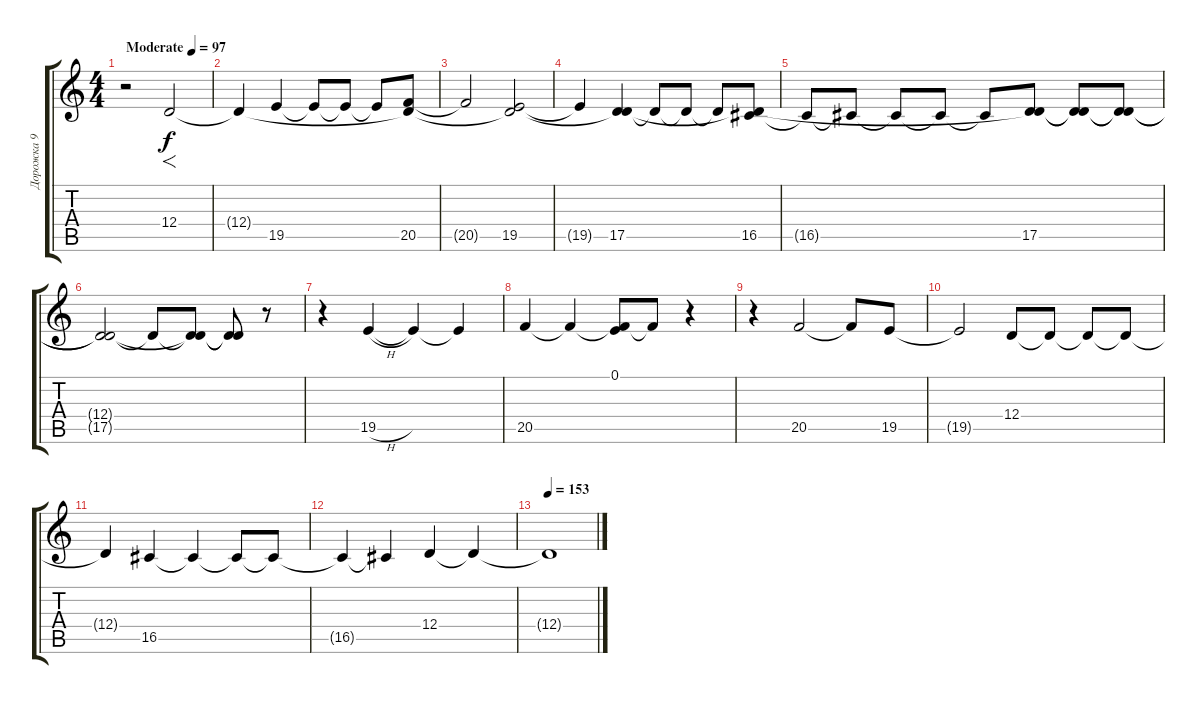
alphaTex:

\track ("Дорожка 9" "Дорожка 9") {instrument choiraahs}
\staff {score tabs}
\tuning (E4 B3 G3 D3 A2 E2) {hide}
\ts (4 4)
\tempo (97 "Moderate")
\tempo 100
\tempo (97 "Moderate")
\clef g2
\ks c
r.2{dy f instrument choiraahs} 12.4.2{f} |
12.4{t}.4 19.5.4 19.5{t}.8 19.5{t}.8 19.5{t}.8 (12.4{t} 20.5).8 |
20.5{t}.2 (12.4{t} 19.5).2 |
19.5{t}.4 (12.4{t} 17.5).4 17.5{t}.8 17.5{t}.8 17.5{t}.8 (12.4{t} 16.5).8 |
16.5{t}.8 16.5{t}.8 16.5{t}.8 16.5{t}.8 16.5{t}.8 (12.4{t} 17.5).8 (12.4{t} 17.5{t}).8 (12.4{t} 17.5{t}).8 |
(12.4{t} 17.5{t}).2 17.5{t}.8 (12.4{t} 17.5{t}).8 (12.4{t} 17.5{t}).8 r.8 |
r.4 19.5{h}.4 19.5{t}.4 19.5{t}.4 |
20.5.4 20.5{t}.4 (0.1 20.5{t}).8 20.5{t}.8 r.4 |
r.4 20.5.2 20.5{t}.8 19.5.8 |
19.5{t}.2 12.4.8 12.4{t}.8 12.4{t}.8 12.4{t}.8 |
12.4{t}.4 16.5.4 16.5{t}.4 16.5{t}.8 16.5{t}.8 |
16.5{t}.4 16.5{t}.4 12.4.4 12.4{t}.4 |
\tempo 153
12.4{t}.1
